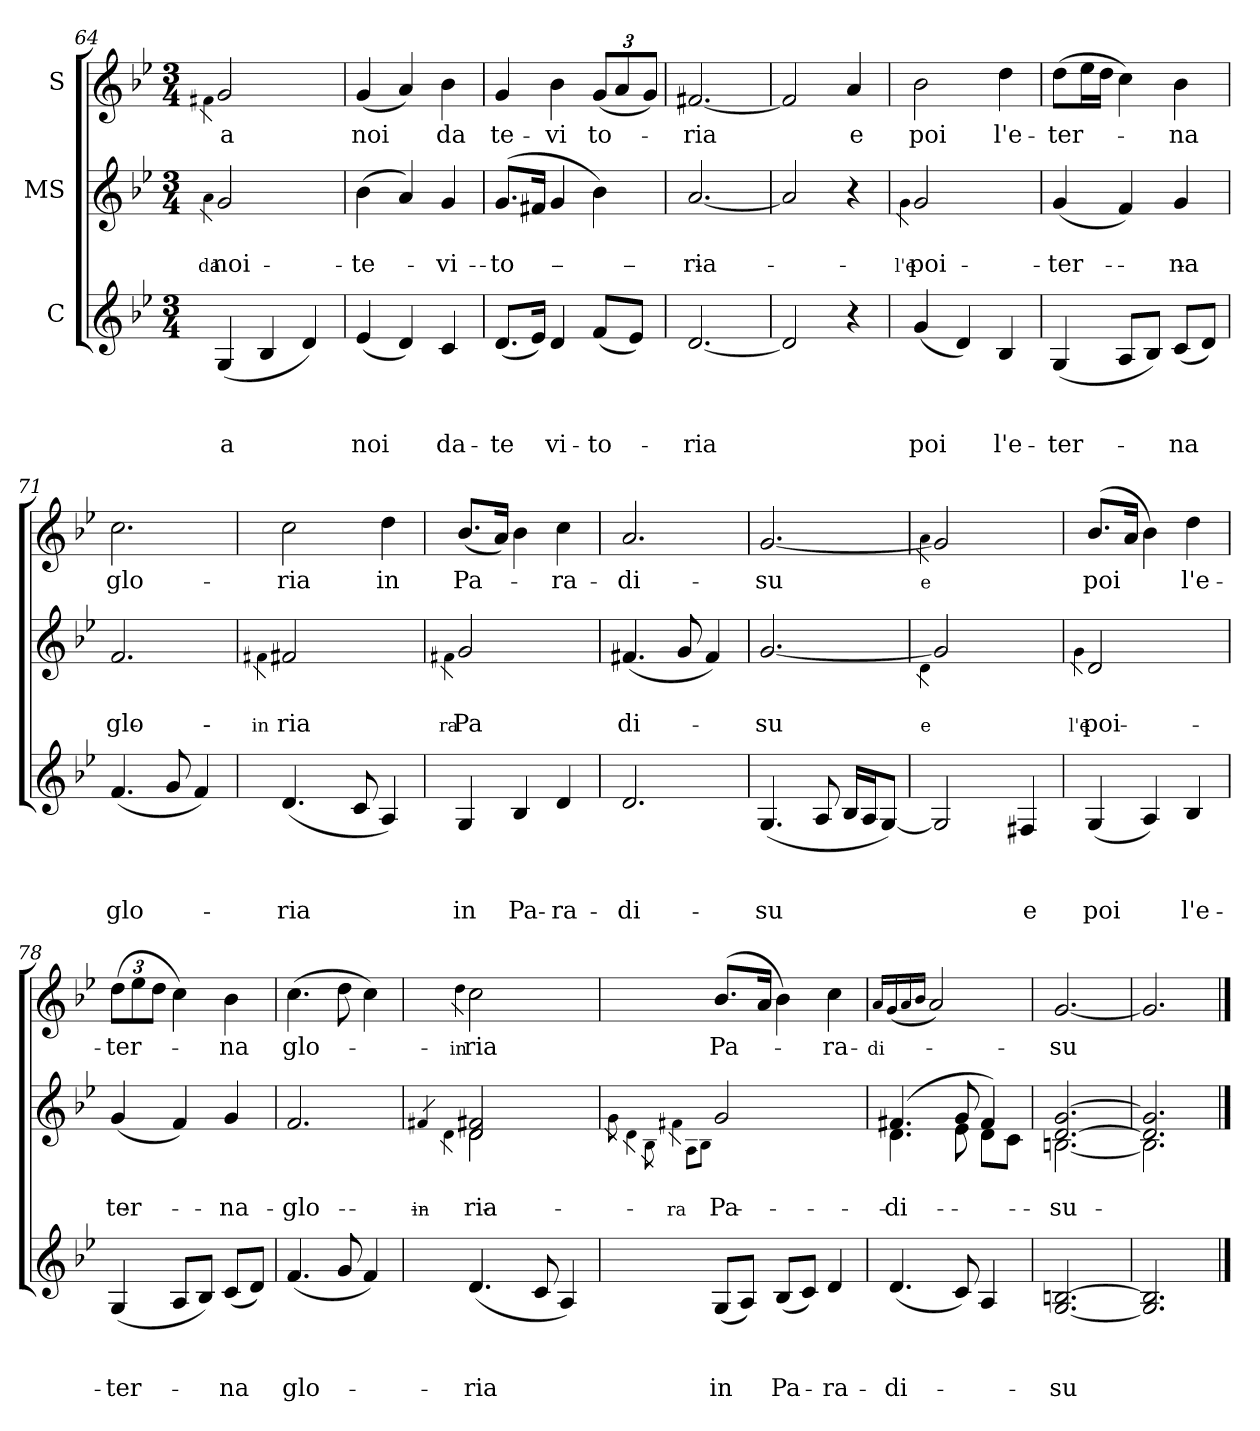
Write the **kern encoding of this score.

**kern	**text	**text	**text	**kern	**text	**text	**kern	**text
*part3	*part3	*part3	*part3	*part2	*part2	*part2	*part1	*part1
*staff3	*staff3	*staff3	*staff3	*staff2	*staff2	*staff2	*staff1	*staff1
*I"C	*	*	*	*I"MS	*	*	*I"S	*
*clefG2	*	*	*	*clefG2	*	*	*clefG2	*
*k[b-e-]	*	*	*	*k[b-e-]	*	*	*k[b-e-]	*
*B-:	*	*	*	*B-:	*	*	*B-:	*
*M3/4	*	*	*	*M3/4	*	*	*M3/4	*
=64	=64	=64	=64	=64	=64	=64	=64	=64
*	*	*	*	*^	*	*	*^	*
!	!	!	!	!	!	!	!LO:LY:b	!	!	!
.	.	.	.	.	4qa\	.	da-	.	4qf#X\	.
!	!	!	!LO:LY:b:rj	!	!	!	!LO:LY:b	!	!	!LO:LY:b:rj
(<4G/	.	.	a	2g/	4ryy	.	noi	2g/	4ryy	a
4B-/	.	.	.	.	2ryy	.	.	.	2ryy	.
4d/)	.	.	.	4ryy	.	.	.	4ryy	.	.
*	*	*	*	*v	*v	*	*	*	*	*
*	*	*	*	*	*	*	*v	*v	*
=65	=65	=65	=65	=65	=65	=65	=65	=65
!	!	!	!LO:LY:b	!	!	!LO:LY:b	!	!LO:LY:b
(<4e-/	.	.	noi	(>4b-\	.	-te	(<4g/	noi
4d/)	.	.	.	4a/)	.	.	4a/)	.
!	!	!	!LO:LY:b	!	!	!LO:LY:b	!	!LO:LY:b
4c/	.	.	da-	4g/	.	vi-	4b-\	da
=66	=66	=66	=66	=66	=66	=66	=66	=66
!	!	!	!LO:LY:b	!	!	!LO:LY:b	!	!LO:LY:b
(<8.d/L	.	.	-te	(>8.g/L	.	-to-	4g/	te-
16e-/Jk)	.	.	.	16f#X/Jk	.	.	.	.
!	!	!	!LO:LY:b	!	!	!	!	!LO:LY:b
4d/	.	.	vi-	4g/	.	.	4b-\	-vi
!	!	!	!LO:LY:b	!	!	!	!	!
*	*	*	*	*	*	*	*Xbrackettup	*
!	!	!	!	!	!	!	!	!LO:LY:b
(<8f/L	.	.	-to-	4b-\)	.	.	(<12g/L	to-
.	.	.	.	.	.	.	12a/	.
8e-/J)	.	.	.	.	.	.	.	.
.	.	.	.	.	.	.	12g/J)	.
!!LO:LB:g=z
=67	=67	=67	=67	=67	=67	=67	=67	=67
!	!	!	!LO:LY:b	!	!	!LO:LY:b	!	!LO:LY:b
[<2.d/	.	.	-ria	[<2.a/	.	-ria	[<2.f#X/	-ria
=68	=68	=68	=68	=68	=68	=68	=68	=68
2d/]	.	.	.	2a/]	.	.	2f#/]	.
!	!	!	!	!	!	!	!	!LO:LY:b
4r	.	.	.	4r	.	.	4a/	e
=69	=69	=69	=69	=69	=69	=69	=69	=69
*	*	*	*	*^	*	*	*	*
!	!	!	!	!	!	!	!LO:LY:b	!	!
.	.	.	.	.	4qg\	.	l'e-	.	.
!	!	!	!LO:LY:b	!	!	!	!LO:LY:b	!	!LO:LY:b
(<4g/	.	.	poi	2g/	4ryy	.	poi	2b-\	poi
4d/)	.	.	.	.	2ryy	.	.	.	.
!	!	!	!LO:LY:b	!	!	!	!	!	!LO:LY:b
4B-/	.	.	l'e-	4ryy	.	.	.	4dd\	l'e-
*	*	*	*	*v	*v	*	*	*	*
=70	=70	=70	=70	=70	=70	=70	=70	=70
!	!	!	!LO:LY:b	!	!	!LO:LY:b	!	!LO:LY:b
(<4G/	.	.	-ter-	(<4g/	.	-ter-	(>8dd\L	-ter-
.	.	.	.	.	.	.	16ee-\L	.
.	.	.	.	.	.	.	16dd\JJ	.
8A/L	.	.	.	4f/)	.	.	4cc\)	.
8B-/J)	.	.	.	.	.	.	.	.
!	!	!	!LO:LY:b	!	!	!LO:LY:b	!	!LO:LY:b
(<8c/L	.	.	-na	4g/	.	-na	4b-\	-na
8d/J)	.	.	.	.	.	.	.	.
=71	=71	=71	=71	=71	=71	=71	=71	=71
!	!	!	!LO:LY:b	!	!	!LO:LY:b	!	!LO:LY:b
(<4.f/	.	.	glo-	2.f/	.	glo-	2.cc\	glo-
8g/	.	.	.	.	.	.	.	.
4f/)	.	.	.	.	.	.	.	.
=72	=72	=72	=72	=72	=72	=72	=72	=72
*	*	*	*	*^	*	*	*	*
!	!	!	!	!	!	!	!LO:LY:b	!	!
.	.	.	.	.	4qf#\	.	in	.	.
!	!	!	!LO:LY:b	!	!	!	!LO:LY:b	!	!LO:LY:b
(<4.d/	.	.	-ria	2f#X/	4ryy	.	-ria	2cc\	-ria
.	.	.	.	.	2ryy	.	.	.	.
8c/	.	.	.	.	.	.	.	.	.
!	!	!	!	!	!	!	!	!	!LO:LY:b
4A/)	.	.	.	4ryy	.	.	.	4dd\	in
!!LO:PB:g=z
=73	=73	=73	=73	=73	=73	=73	=73	=73	=73
!	!	!	!	!	!	!	!LO:LY:b	!	!
.	.	.	.	.	4qf#X\	.	ra	.	.
!	!	!	!LO:LY:b	!	!	!	!LO:LY:b	!	!LO:LY:b
4G/	.	.	in	2g/	4ryy	.	Pa	(>8.b-/L	Pa-
.	.	.	.	.	.	.	.	16a/Jk)	.
!	!	!	!LO:LY:b	!	!	!	!	!	!
4B-/	.	.	Pa-	.	2ryy	.	.	4b-\	.
!	!	!	!LO:LY:b	!	!	!	!	!	!LO:LY:b
4d/	.	.	-ra-	4ryy	.	.	.	4cc\	-ra-
*	*	*	*	*v	*v	*	*	*	*
=74	=74	=74	=74	=74	=74	=74	=74	=74
!	!	!	!LO:LY:b	!	!	!LO:LY:b	!	!LO:LY:b
2.d/	.	.	-di-	(<4.f#X/	.	di-	2.a/	-di-
.	.	.	.	8g/	.	.	.	.
.	.	.	.	4f#/)	.	.	.	.
=75	=75	=75	=75	=75	=75	=75	=75	=75
!	!	!	!LO:LY:b	!	!	!LO:LY:b	!	!LO:LY:b
(<4.G/	.	.	-su	[<2.g/	.	-su	[<2.g/	-su
8A/	.	.	.	.	.	.	.	.
16B-/LL	.	.	.	.	.	.	.	.
16A/J	.	.	.	.	.	.	.	.
[<8G/J)	.	.	.	.	.	.	.	.
=76	=76	=76	=76	=76	=76	=76	=76	=76
*	*	*	*	*	*	*	*^	*
!	!	!	!	!	!	!LO:LY:b	!	!	!LO:LY:b
*	*	*	*	*^	*	*	*	*	*
.	.	.	.	.	4qd\	.	e	.	4qa\	e
2G/]	.	.	.	2g/]	4ryy	.	.	2g/]	4ryy	.
.	.	.	.	.	2ryy	.	.	.	2ryy	.
!	!	!	!LO:LY:b	!	!	!	!	!	!	!
4F#X/	.	.	e	4ryy	.	.	.	4ryy	.	.
*	*	*	*	*	*	*	*	*v	*v	*
=77	=77	=77	=77	=77	=77	=77	=77	=77	=77
!	!	!	!	!	!	!	!LO:LY:b	!	!
.	.	.	.	.	4qg\	.	l'e-	.	.
!	!	!	!LO:LY:b	!	!	!	!LO:LY:b	!	!LO:LY:b
(<4G/	.	.	poi	2d/	4ryy	.	poi	(>8.b-/L	poi
.	.	.	.	.	.	.	.	16a/Jk	.
4A/)	.	.	.	.	2ryy	.	.	4b-\)	.
!	!	!	!LO:LY:b	!	!	!	!	!	!LO:LY:b
4B-/	.	.	l'e-	4ryy	.	.	.	4dd\	l'e-
*	*	*	*	*v	*v	*	*	*	*
=78	=78	=78	=78	=78	=78	=78	=78	=78
!	!	!	!LO:LY:b	!	!	!LO:LY:b	!	!LO:LY:b
(<4G/	.	.	-ter-	(<4g/	.	-ter-	(>12dd\L	-ter-
.	.	.	.	.	.	.	12ee-\	.
.	.	.	.	.	.	.	12dd\J	.
8A/L	.	.	.	4f/)	.	.	4cc\)	.
8B-/J)	.	.	.	.	.	.	.	.
!	!	!	!LO:LY:b	!	!	!LO:LY:b	!	!LO:LY:b
(<8c/L	.	.	-na	4g/	.	-na	4b-\	-na
8d/J)	.	.	.	.	.	.	.	.
!!LO:LB:g=z
=79	=79	=79	=79	=79	=79	=79	=79	=79
!	!	!	!LO:LY:b	!	!	!LO:LY:b	!	!LO:LY:b
(<4.f/	.	.	glo-	2.f/	.	glo-	(>4.cc\	glo-
8g/	.	.	.	.	.	.	8dd\	.
4f/)	.	.	.	.	.	.	4cc\)	.
=80	=80	=80	=80	=80	=80	=80	=80	=80
*	*	*	*	*^	*	*	*	*
*	*	*	*	*	*^	*	*	*	*
!	!	!	!	!	!	!	!	!LO:LY:b	!	!
.	.	.	.	.	.	4qf#/	.	in	.	.
*	*	*	*	*	*	*	*	*	*^	*
!	!	!	!	!	!	!	!	!	!	!	!LO:LY:b
.	.	.	.	.	.	4qd\	.	.	.	4qdd\	in
!	!	!	!LO:LY:b	!	!	!	!	!LO:LY:b	!	!	!LO:LY:b
(<4.d/	.	.	-ria	2d/ 2f#X/	2d\	4ryy	.	-ria	2cc\	4ryy	-ria
.	.	.	.	.	.	2ryy	.	.	.	2ryy	.
8c/	.	.	.	.	.	.	.	.	.	.	.
4A/)	.	.	.	4ryy	4ryy	.	.	.	4ryy	.	.
*	*	*	*	*	*v	*v	*	*	*	*	*
*	*	*	*	*	*	*	*	*v	*v	*
=81	=81	=81	=81	=81	=81	=81	=81	=81	=81
.	.	.	.	.	8qg\	.	.	.	.
.	.	.	.	.	4qd\	.	.	.	.
.	.	.	.	.	8qB-\	.	.	.	.
!	!	!	!	!	!	!	!LO:LY:b	!	!
.	.	.	.	.	4qf#X\	.	-ra-	.	.
.	.	.	.	.	8qA\L	.	.	.	.
.	.	.	.	.	8qB-\J	.	.	.	.
!	!	!	!LO:LY:b	!	!	!	!LO:LY:b	!	!LO:LY:b
(<8G/L	.	.	in	2g/	4ryy	.	Pa-	(>8.b-/L	Pa-
8A/J)	.	.	.	.	.	.	.	.	.
.	.	.	.	.	.	.	.	16a/Jk	.
!	!	!	!LO:LY:b	!	!	!	!	!	!
(<8B-/L	.	.	Pa-	.	2ryy	.	.	4b-\)	.
8c/J)	.	.	.	.	.	.	.	.	.
!	!	!	!LO:LY:b	!	!	!	!	!	!LO:LY:b
4d/	.	.	-ra-	4ryy	.	.	.	4cc\	-ra-
=82	=82	=82	=82	=82	=82	=82	=82	=82	=82
!	!	!	!LO:LY:b	!	!	!	!LO:LY:b	!	!
(<4.d/	.	.	-di-	(4.f#X/	4.d\	.	-di-	4ryy	.
!	!	!	!	!	!	!	!	!	!LO:LY:b
.	.	.	.	.	.	.	.	16qa/LL	-di-
.	.	.	.	.	.	.	.	(<16qg/	.
.	.	.	.	.	.	.	.	16qa/	.
.	.	.	.	.	.	.	.	16qb-/JJ	.
.	.	.	.	.	.	.	.	2a/)	.
8c/)	.	.	.	8g/	8e-\	.	.	.	.
4A/	.	.	.	4f#/)	8d\L	.	.	.	.
.	.	.	.	.	8c\J	.	.	.	.
=83	=83	=83	=83	=83	=83	=83	=83	=83	=83
!	!	!	!LO:LY:b	!	!	!	!LO:LY:b	!	!LO:LY:b
[<2.G/ [>2.Bn/	.	.	-su	[>2.d/ [>2.g/	[<2.Bn\	.	-su	[<2.g/	-su
=84	=84	=84	=84	=84	=84	=84	=84	=84	=84
2.G/] 2.B/]	.	.	.	2.d/] 2.g/]	2.B\]	.	.	2.g/]	.
*	*	*	*	*v	*v	*	*	*	*
==	==	==	==	==	==	==	==	==
*-	*-	*-	*-	*-	*-	*-	*-	*-
